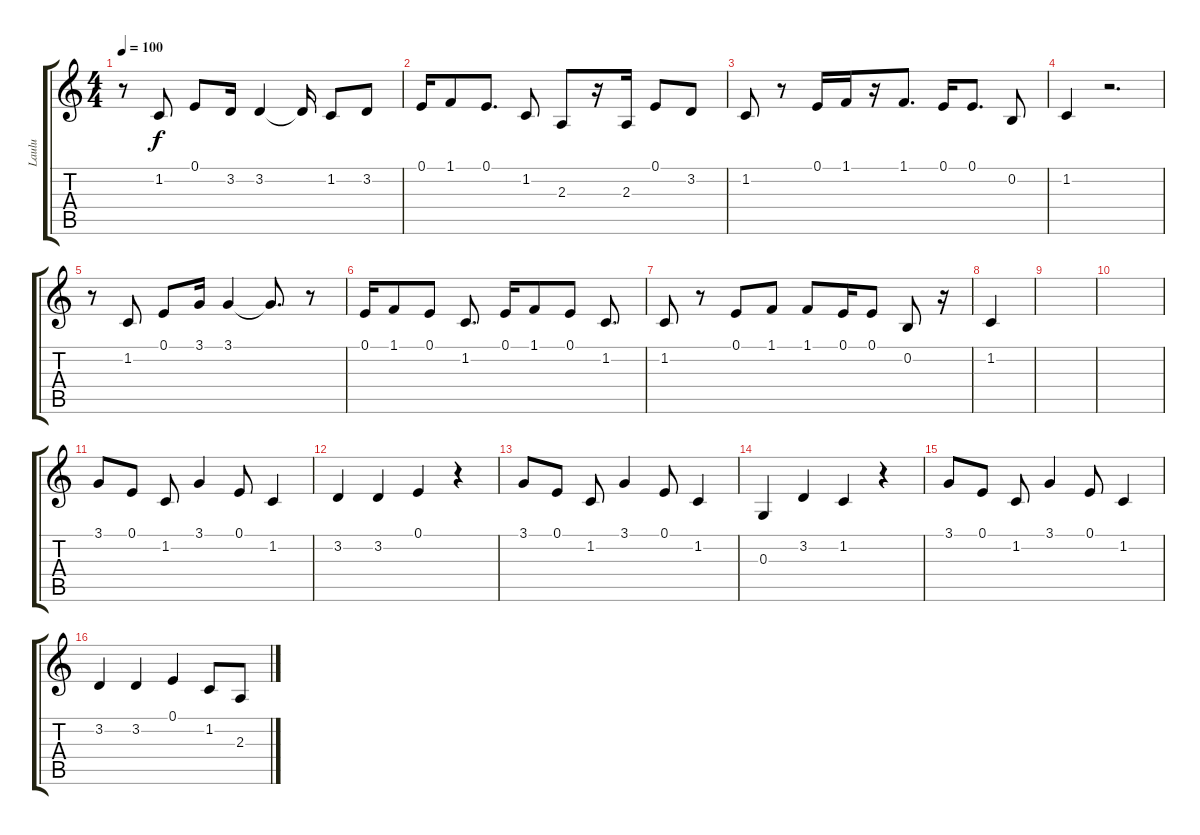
\track ("Laulu" "Laulu") {instrument lead6voice}
\staff {score tabs}
\tuning (E4 B3 G3 D3 A2 E2) {hide}
\ts (4 4)
\tempo 100
\clef g2
\ks c
r.8{dy f} 1.2.8 0.1.8 3.2.16 3.2.4 3.2{t}.16 1.2.8 3.2.8 |
0.1.16 1.1.8 0.1.8{d} 1.2.8 2.3.8 r.16 2.3.16 0.1.8 3.2.8 |
1.2.8 r.8 0.1.16 1.1.16 r.16 1.1.8{d} 0.1.16 0.1.8{d} 0.2.8 |
1.2.4 r.2{d} |
r.8 1.2.8 0.1.8 3.1.16 3.1.4 3.1{t}.8{d} r.8 |
0.1.16 1.1.8 0.1.8 1.2.8{d} 0.1.16 1.1.8 0.1.8 1.2.8{d} |
1.2.8 r.8 0.1.8 1.1.8 1.1.8 0.1.16 0.1.8 0.2.8 r.16 |
1.2.4 |
|
|
3.1.8 0.1.8 1.2.8 3.1.4 0.1.8 1.2.4 |
3.2.4 3.2.4 0.1.4 r.4 |
3.1.8 0.1.8 1.2.8 3.1.4 0.1.8 1.2.4 |
0.3.4 3.2.4 1.2.4 r.4 |
3.1.8 0.1.8 1.2.8 3.1.4 0.1.8 1.2.4 |
3.2.4 3.2.4 0.1.4 1.2.8 2.3.8
